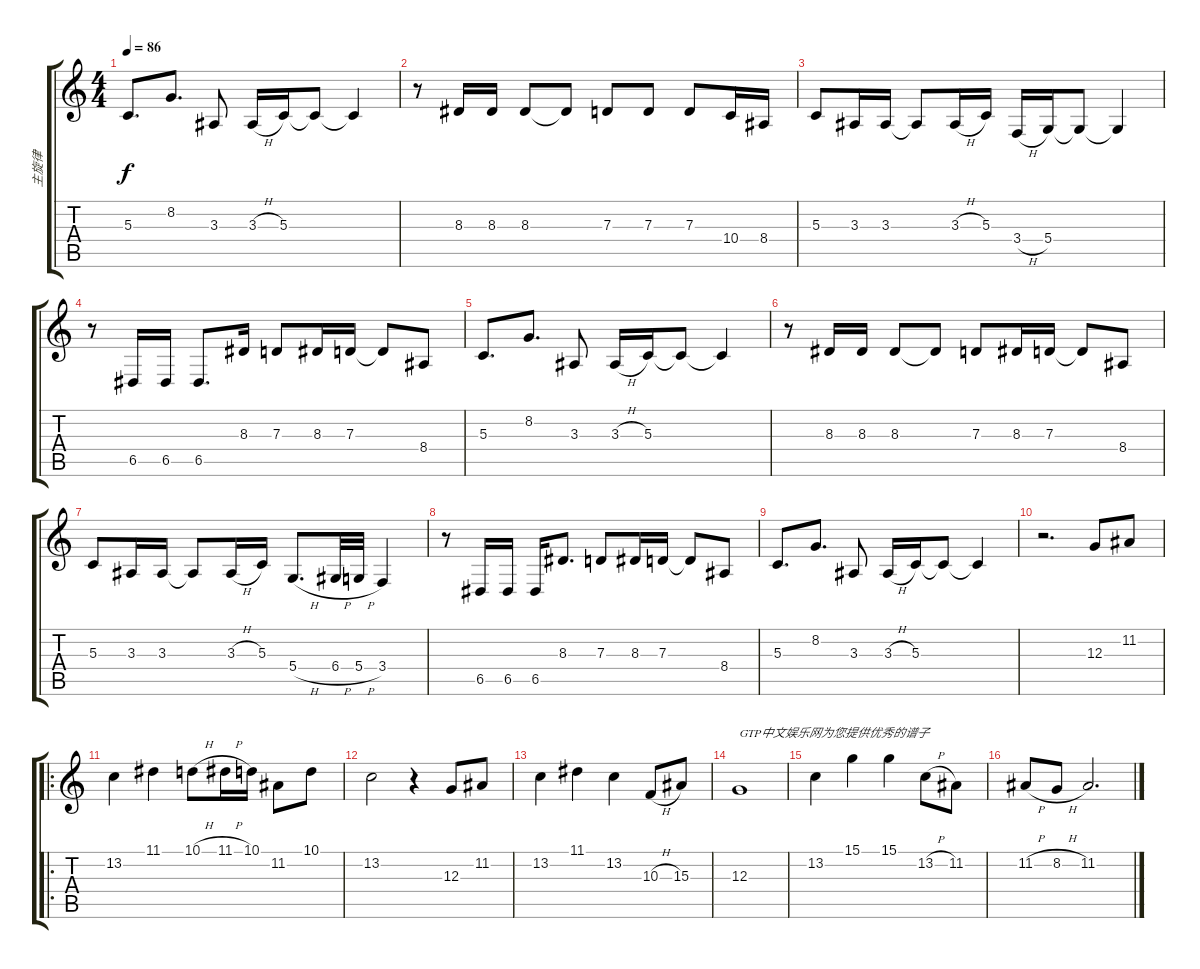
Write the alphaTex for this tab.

\track ("主旋律" "主旋律") {instrument harmonica}
\staff {score tabs}
\tuning (E4 B3 G3 D3 A2 E2) {hide}
\ts (4 4)
\tempo 86
\clef g2
\ks c
5.3.8{d dy f} 8.2.8{d} 3.3.8 3.3{h}.16 5.3.16 5.3{t}.8 5.3{t}.4 |
r.8 8.3.16 8.3.16 8.3.8 8.3{t}.8 7.3.8 7.3.8 7.3.8 10.4.16 8.4.16 |
5.3.8 3.3.16 3.3.16 3.3{t}.8 3.3{h}.16 5.3.16 3.4{h}.16 5.4.16 5.4{t}.8 5.4{t}.4 |
r.8 6.5.16 6.5.16 6.5.8{d} 8.3.16 7.3.8 8.3.16 7.3.16 7.3{t}.8 8.4.8 |
5.3.8{d} 8.2.8{d} 3.3.8 3.3{h}.16 5.3.16 5.3{t}.8 5.3{t}.4 |
r.8 8.3.16 8.3.16 8.3.8 8.3{t}.8 7.3.8 8.3.16 7.3.16 7.3{t}.8 8.4.8 |
5.3.8 3.3.16 3.3.16 3.3{t}.8 3.3{h}.16 5.3.16 5.4{h}.8{d} 6.4{h}.32 5.4{h}.32 3.4.4 |
r.8 6.5.16 6.5.16 6.5.16 8.3.8{d} 7.3.8 8.3.16 7.3.16 7.3{t}.8 8.4.8 |
5.3.8{d} 8.2.8{d} 3.3.8 3.3{h}.16 5.3.16 5.3{t}.8 5.3{t}.4 |
r.2{d} 12.3.8 11.2.8 |
\ro
13.2.4 11.1.4 10.1{h}.8 11.1{h}.16 10.1.16 11.2.8 10.1.8 |
13.2.2 r.4 12.3.8 11.2.8 |
13.2.4 11.1.4 13.2.4 10.3{h}.8 15.3.8 |
12.3.1{txt "GTP中文娱乐网为您提供优秀的谱子"} |
13.2.4 15.1.4 15.1.4 13.2{h}.8 11.2.8 |
11.2{h}.8 8.2{h}.8 11.2.2{d}
